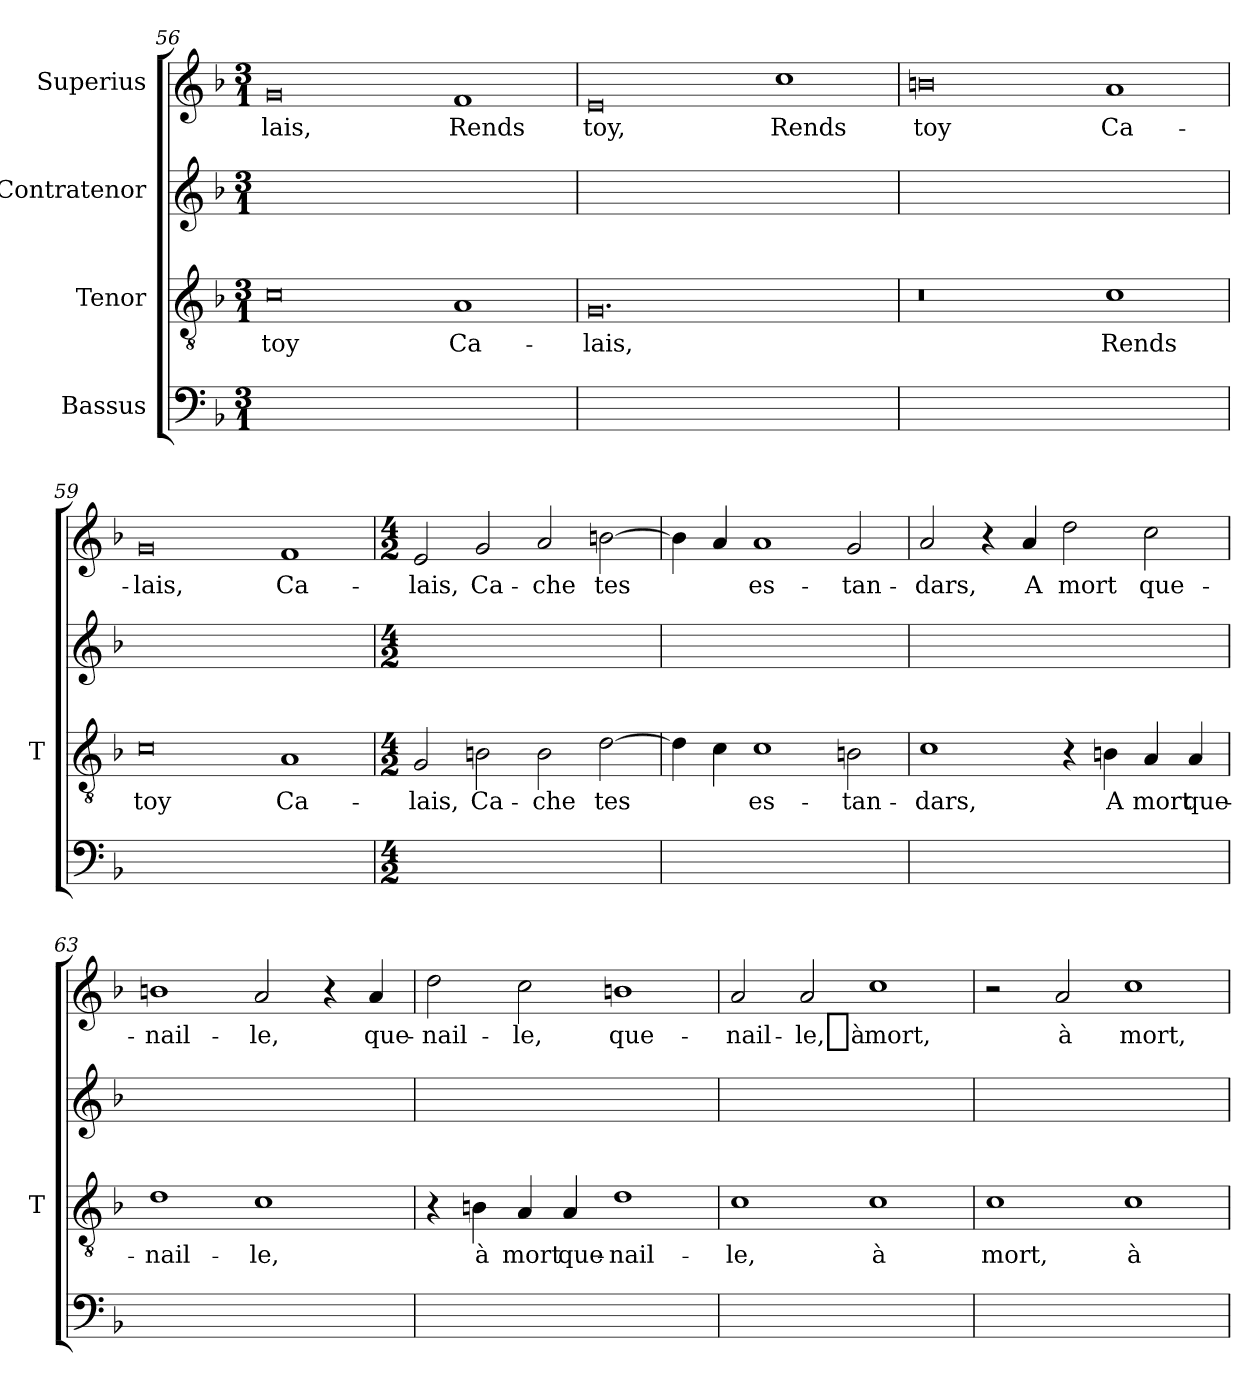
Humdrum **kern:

**kern	**kern	**text	**kern	**kern	**text
*part4	*part3	*part3	*part2	*part1	*part1
*staff4	*staff3	*staff3	*staff2	*staff1	*staff1
*I"Bassus	*I"Tenor	*	*I"Contratenor	*I"Superius	*
*	*I'T	*	*	*	*
*clefF4	*clefGv2	*	*clefG2	*clefG2	*
*k[b-]	*k[b-]	*	*k[b-]	*k[b-]	*
*M3/1	*M3/1	*	*M3/1	*M3/1	*
=56	=56	=56	=56	=56	=56
0.ryy	0c	-toy	0.ryy	0g	-lais,
.	1A	Ca-	.	1f	-Rends
=57	=57	=57	=57	=57	=57
0.ryy	0.G	-lais,	0.ryy	0e	-toy,
.	.	.	.	1cc	-Rends
=58	=58	=58	=58	=58	=58
0.ryy	0r	.	0.ryy	0bn	-toy
.	1c	-Rends	.	1a	Ca-
=59	=59	=59	=59	=59	=59
0.ryy	0c	-toy	0.ryy	0g	-lais,
.	1A	Ca-	.	1f	Ca-
=60	=60	=60	=60	=60	=60
*M4/2	*M4/2	*	*M4/2	*M4/2	*
0ryy	2G	-lais,	0ryy	2e	-lais,
.	2Bn	Ca-	.	2g	Ca-
.	2B	-che	.	2a	-che
.	[2d	-tes	.	[2bn	-tes
=61	=61	=61	=61	=61	=61
0ryy	4d]	.	0ryy	4b]	.
.	4c	.	.	4a	.
.	1c	es-	.	1a	es-
.	2Bn	tan-	.	2g	tan-
=62	=62	=62	=62	=62	=62
0ryy	1c	-dars,	0ryy	2a	-dars,
.	.	.	.	4r	.
.	.	.	.	4a	-A
.	4r	.	.	2dd	-mort
.	4Bn	-A	.	.	.
.	4A	-mort	.	2cc	que-
.	4A	que-	.	.	.
=63	=63	=63	=63	=63	=63
0ryy	1d	nail-	0ryy	1bn	nail-
.	1c	-le,	.	2a	-le,
.	.	.	.	4r	.
.	.	.	.	4a	que-
=64	=64	=64	=64	=64	=64
0ryy	4r	.	0ryy	2dd	nail-
.	4Bn	-à	.	.	.
.	4A	-mort	.	2cc	-le,
.	4A	que-	.	.	.
.	1d	nail-	.	1bn	que-
=65	=65	=65	=65	=65	=65
0ryy	1c	-le,	0ryy	2a	nail-
.	.	.	.	2a	-le,_à
.	1c	-à	.	1cc	-mort,
=66	=66	=66	=66	=66	=66
0ryy	1c	-mort,	0ryy	2r	.
.	.	.	.	2a	-à
.	1c	-à	.	1cc	-mort,
=	=	=	=	=	=
*-	*-	*-	*-	*-	*-
